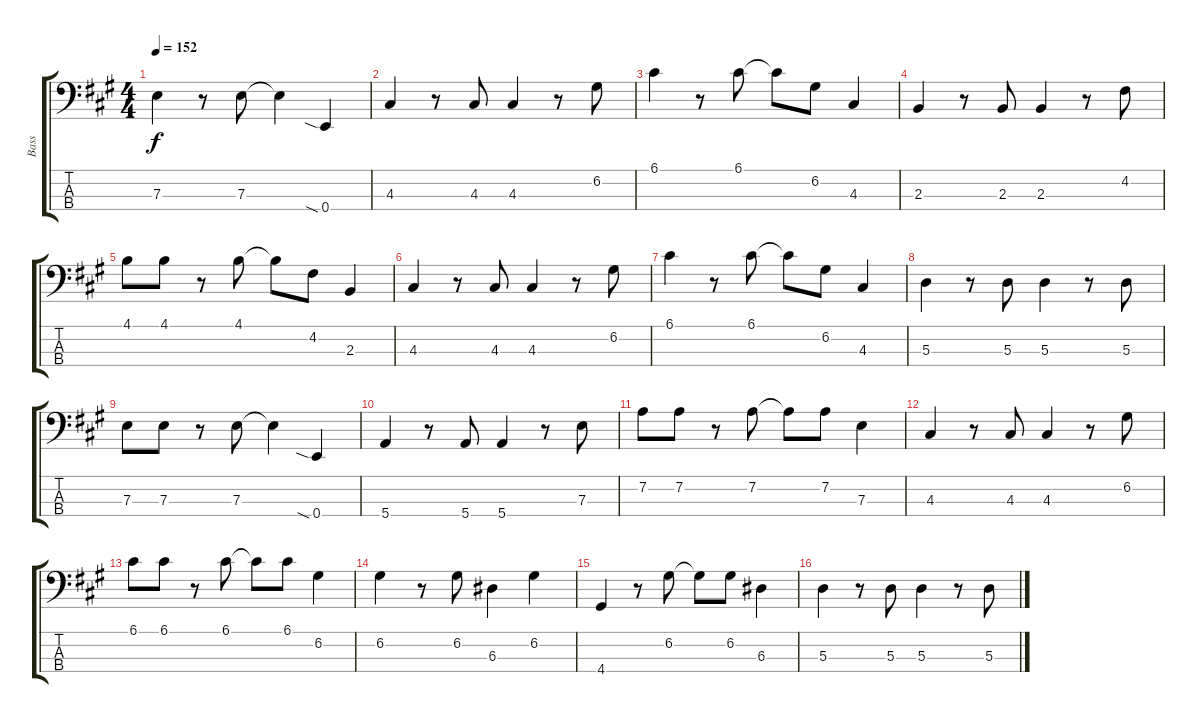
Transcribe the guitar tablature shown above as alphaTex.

\track ("Bass" "Bass") {instrument electricbasspick}
\staff {score tabs}
\tuning (G2 D2 A1 E1) {hide}
\ts (4 4)
\tempo 152
\clef f4
\ks a
7.3.4{dy f} r.8 7.3.8 7.3{t}.4 0.4{sia}.4 |
4.3.4 r.8 4.3.8 4.3.4 r.8 6.2.8 |
6.1.4 r.8 6.1.8 6.1{t}.8 6.2.8 4.3.4 |
2.3.4 r.8 2.3.8 2.3.4 r.8 4.2.8 |
4.1.8 4.1.8 r.8 4.1.8 4.1{t}.8 4.2.8 2.3.4 |
4.3.4 r.8 4.3.8 4.3.4 r.8 6.2.8 |
6.1.4 r.8 6.1.8 6.1{t}.8 6.2.8 4.3.4 |
5.3.4 r.8 5.3.8 5.3.4 r.8 5.3.8 |
7.3.8 7.3.8 r.8 7.3.8 7.3{t}.4 0.4{sia}.4 |
5.4.4 r.8 5.4.8 5.4.4 r.8 7.3.8 |
7.2.8 7.2.8 r.8 7.2.8 7.2{t}.8 7.2.8 7.3.4 |
4.3.4 r.8 4.3.8 4.3.4 r.8 6.2.8 |
6.1.8 6.1.8 r.8 6.1.8 6.1{t}.8 6.1.8 6.2.4 |
6.2.4{volume 0} r.8 6.2.8 6.3.4 6.2.4 |
4.4.4 r.8 6.2.8 6.2{t}.8 6.2.8 6.3.4 |
5.3.4 r.8 5.3.8 5.3.4 r.8 5.3.8
